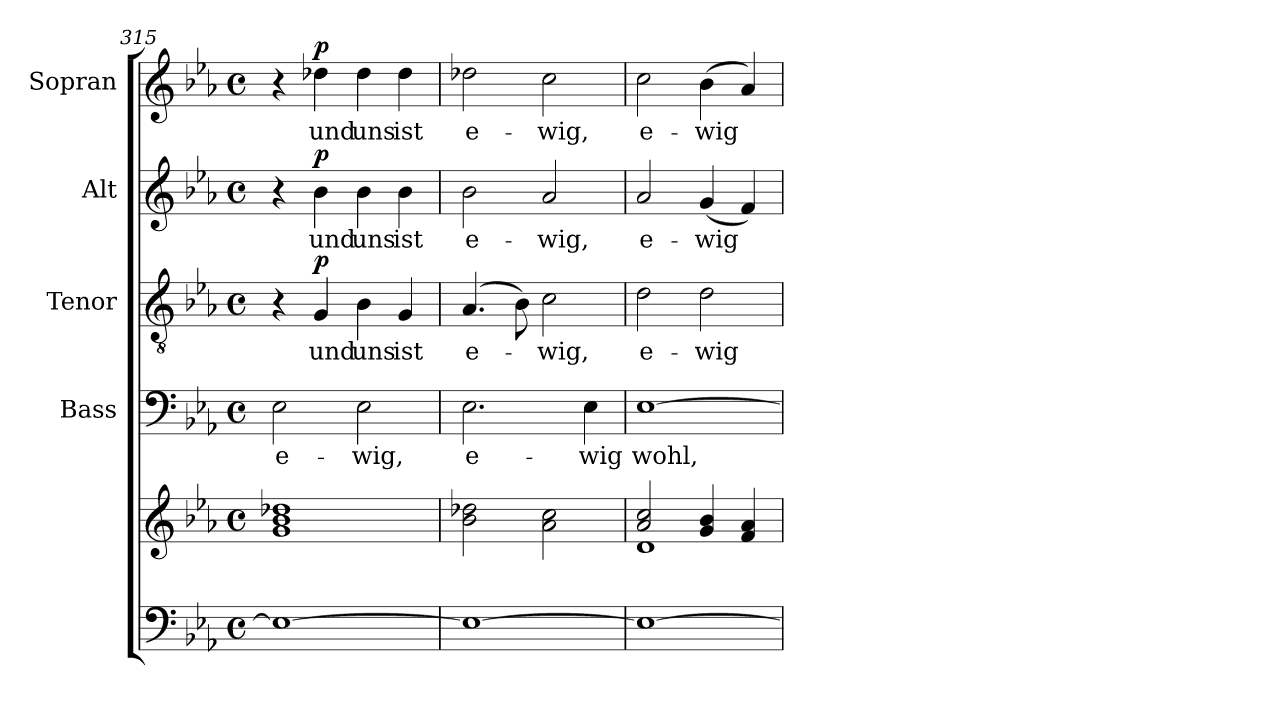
**kern	**kern	**kern	**text	**kern	**text	**dynam	**kern	**text	**dynam	**kern	**text	**dynam
*part5	*part5	*part4	*part4	*part3	*part3	*part3	*part2	*part2	*part2	*part1	*part1	*part1
*staff6	*staff5	*staff4	*staff4	*staff3	*staff3	*staff3	*staff2	*staff2	*staff2	*staff1	*staff1	*staff1
*	*	*I"Bass	*	*I"Tenor	*	*	*I"Alt	*	*	*I"Sopran	*	*
*	*	*I'B.	*	*I'T.	*	*	*I'A.	*	*	*I'S.	*	*
*clefF4	*clefG2	*clefF4	*	*clefGv2	*	*	*clefG2	*	*	*clefG2	*	*
*k[b-e-a-]	*k[b-e-a-]	*k[b-e-a-]	*	*k[b-e-a-]	*	*	*k[b-e-a-]	*	*	*k[b-e-a-]	*	*
*E-:	*E-:	*E-:	*	*E-:	*	*	*E-:	*	*	*E-:	*	*
*M4/4	*M4/4	*M4/4	*	*M4/4	*	*	*M4/4	*	*	*M4/4	*	*
*met(c)	*met(c)	*met(c)	*	*met(c)	*	*	*met(c)	*	*	*met(c)	*	*
=315	=315	=315	=315	=315	=315	=315	=315	=315	=315	=315	=315	=315
!	!	!	!LO:LY:b	!	!	!	!	!	!	!	!	!
1E-_	1g 1b- 1dd-X	2E-\	e-	4r	.	.	4r	.	.	4r	.	.
!	!	!	!	!	!LO:LY:b	!LO:DY:a	!	!LO:LY:b	!LO:DY:a	!	!LO:LY:b	!LO:DY:a
.	.	.	.	4G/	und	p	4b-\	und	p	4dd-X\	und	p
!	!	!	!LO:LY:b	!	!LO:LY:b	!	!	!LO:LY:b	!	!	!LO:LY:b	!
.	.	2E-\	-wig,	4B-\	uns	.	4b-\	uns	.	4dd-\	uns	.
!	!	!	!	!	!LO:LY:b	!	!	!LO:LY:b	!	!	!LO:LY:b	!
.	.	.	.	4G/	ist	.	4b-\	ist	.	4dd-\	ist	.
!!LO:LB:g=z
=316	=316	=316	=316	=316	=316	=316	=316	=316	=316	=316	=316	=316
!	!	!	!LO:LY:b	!	!LO:LY:b	!	!	!LO:LY:b	!	!	!LO:LY:b	!
1E-_	2b-\ 2dd-X\	2.E-\	e-	(4.A-/	e-	.	2b-\	e-	.	2dd-X\	e-	.
.	.	.	.	8B-\)	.	.	.	.	.	.	.	.
!	!	!	!	!	!LO:LY:b	!	!	!LO:LY:b	!	!	!LO:LY:b	!
.	2a-\ 2cc\	.	.	2c\	-wig,	.	2a-/	-wig,	.	2cc\	-wig,	.
!	!	!	!LO:LY:b	!	!	!	!	!	!	!	!	!
.	.	4E-\	-wig	.	.	.	.	.	.	.	.	.
=317	=317	=317	=317	=317	=317	=317	=317	=317	=317	=317	=317	=317
*	*^	*	*	*	*	*	*	*	*	*	*	*
!	!	!	!	!LO:LY:b	!	!LO:LY:b	!	!	!LO:LY:b	!	!	!LO:LY:b	!
1E-_	2a-/ 2cc/	1d	[1E-	wohl,	2d\	e-	.	2a-/	e-	.	2cc\	e-	.
!	!	!	!	!	!	!LO:LY:b	!	!	!LO:LY:b	!	!	!LO:LY:b	!
.	4g/ 4b-/	.	.	.	2d\	-wig	.	(<4g/	-wig	.	(>4b-\	-wig	.
.	4f/ 4a-/	.	.	.	.	.	.	4f/)	.	.	4a-/)	.	.
*	*v	*v	*	*	*	*	*	*	*	*	*	*	*
=	=	=	=	=	=	=	=	=	=	=	=	=
*-	*-	*-	*-	*-	*-	*-	*-	*-	*-	*-	*-	*-
